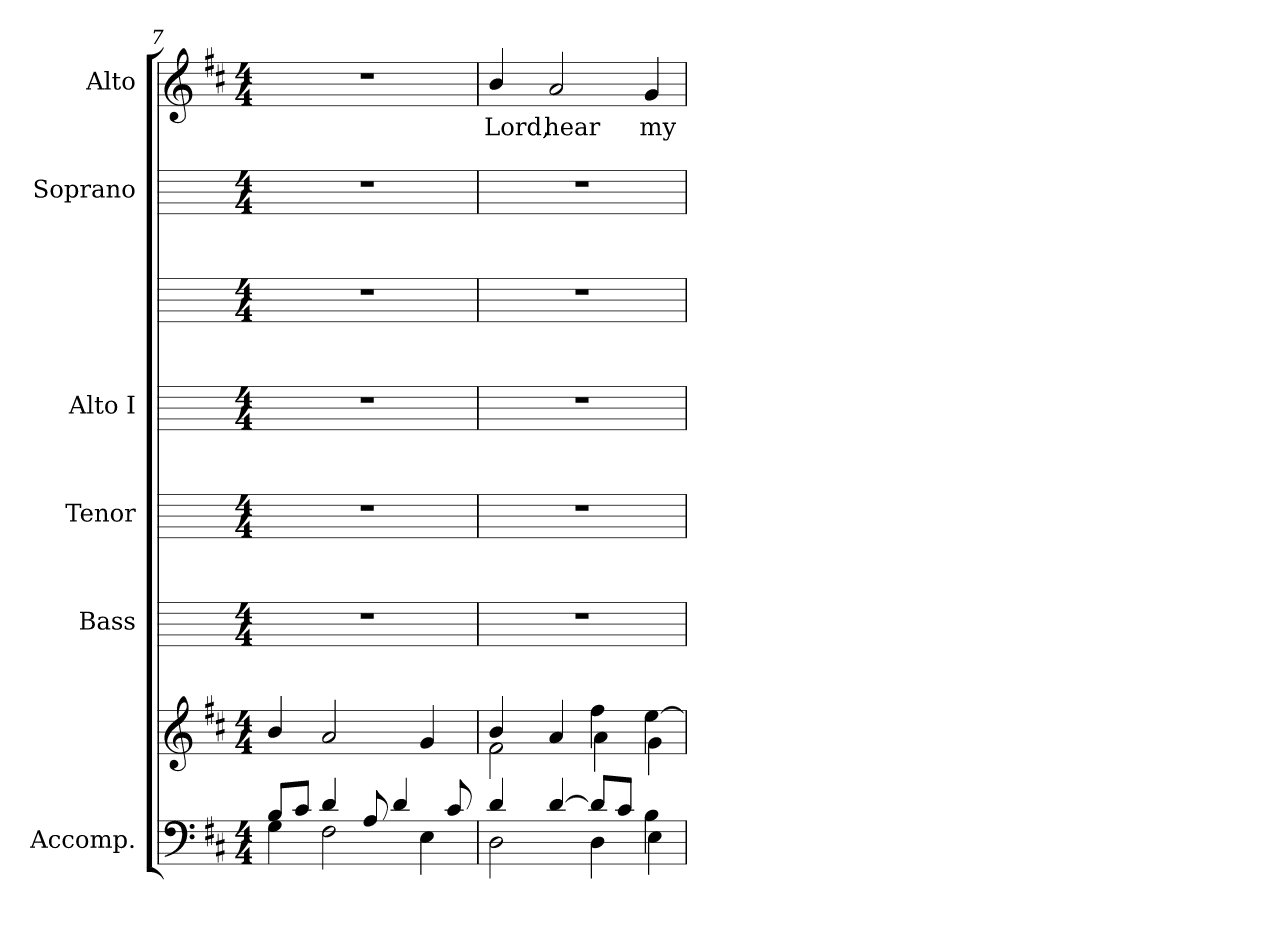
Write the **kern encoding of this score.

**kern	**kern	**kern	**kern	**kern	**kern	**kern	**kern	**text
*part6	*part6	*part5	*part4	*part3	*part3	*part2	*part1	*part1
*staff8	*staff7	*staff6	*staff5	*staff4	*staff3	*staff2	*staff1	*staff1
*I"Accomp.	*	*I"Bass	*I"Tenor	*I"Alto I	*	*I"Soprano	*I"Alto	*
*	*	*I'B	*I'T	*I'A	*	*I'S	*I'A	*
*clefF4	*clefG2	*	*	*	*	*	*clefG2	*
*k[f#c#]	*k[f#c#]	*	*	*	*	*	*k[f#c#]	*
*D:	*D:	*	*	*	*	*	*D:	*
*M4/4	*M4/4	*M4/4	*M4/4	*M4/4	*M4/4	*M4/4	*M4/4	*
=7	=7	=7	=7	=7	=7	=7	=7	=7
*^	*^	*	*	*	*	*	*	*
8B/L	4G\	4b/	1ryy	1r	1r	1r	1r	1r	1r	.
8c#/J	.	.	.	.	.	.	.	.	.	.
4d/	2F#\	2a/	.	.	.	.	.	.	.	.
8A/	.	.	.	.	.	.	.	.	.	.
4d/	.	.	.	.	.	.	.	.	.	.
.	4E\	4g/	.	.	.	.	.	.	.	.
8c#/	.	.	.	.	.	.	.	.	.	.
=8	=8	=8	=8	=8	=8	=8	=8	=8	=8	=8
!	!	!	!	!	!	!	!	!	!	!LO:LY:b
4d/	2D\	4b/	2f#\	1r	1r	1r	1r	1r	4b/	Lord,
!	!	!	!	!	!	!	!	!	!	!LO:LY:b
[4d/	.	4a/	.	.	.	.	.	.	2a	hear
8d/L]	4D\	4ff#\	4a\	.	.	.	.	.	.	.
8c#\J	.	.	.	.	.	.	.	.	.	.
!	!	!	!	!	!	!	!	!	!	!LO:LY:b
4B\	4E\	[4ee\	4g\	.	.	.	.	.	4g	my
*v	*v	*	*	*	*	*	*	*	*	*
*	*v	*v	*	*	*	*	*	*	*
=	=	=	=	=	=	=	=	=
*-	*-	*-	*-	*-	*-	*-	*-	*-
